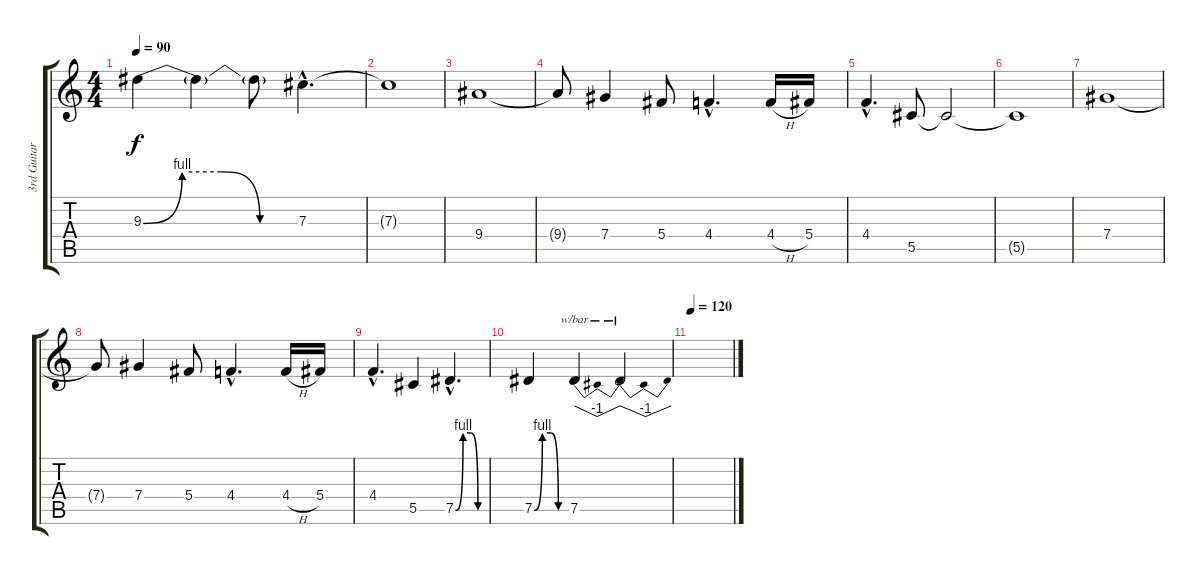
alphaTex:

\track ("3rd Guitar" "3rd Guitar") {instrument distortionguitar}
\staff {score tabs}
\tuning (Eb4 Bb3 Gb3 Db3 Ab2 Eb2) {hide}
\ts (4 4)
\tempo 90
\clef g2
\ks c
9.3{be (custom 0 0 15 4 30 4 45 0 60 0)}.4{dy f} 9.3{t}.4 9.3{t}.8 7.3{hac}.4{d} |
7.3{t}.1 |
9.4.1 |
9.4{t}.8 7.4.4 5.4.8 4.4{hac}.4{d} 4.4{h}.16 5.4.16 |
4.4{hac}.4{d} 5.5.8 5.5{t}.2 |
5.5{t}.1 |
7.4.1 |
7.4{t}.8 7.4.4 5.4.8 4.4{hac}.4{d} 4.4{h}.16 5.4.16 |
4.4{hac}.4{d} 5.5.4 7.5{be (custom 0 0 15 4 30 4 45 0 60 0) hac}.4{d} |
7.5{be (custom 0 0 15 4 30 4 45 0 60 0)}.4 7.5.4{tbe (dip default 0 0 30 -4 60 0)} 7.5{t}.2{tbe (dip default 0 0 30 -4 60 0)} |
\tempo 120
